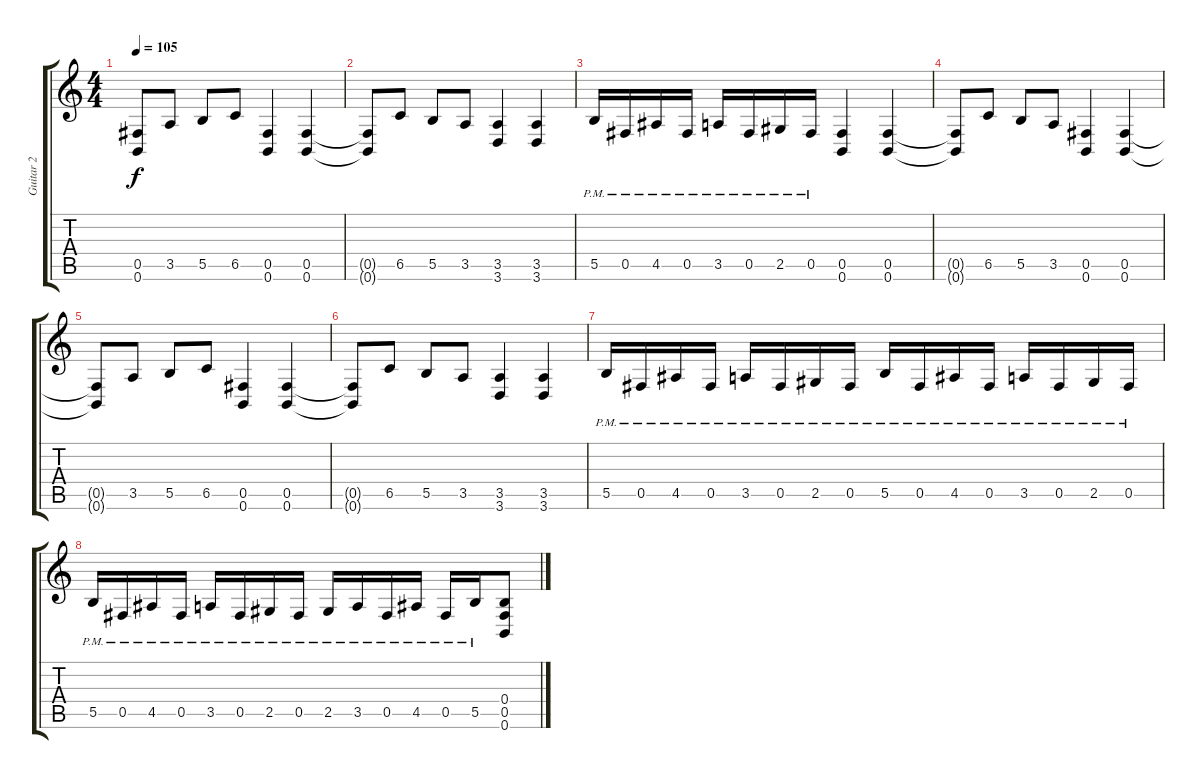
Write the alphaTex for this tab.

\track ("Guitar 2" "Guitar 2") {instrument distortionguitar}
\staff {score tabs}
\tuning (Db4 Ab3 E3 B2 Gb2 B1) {hide}
\ts (4 4)
\tempo 105
\clef g2
\ks c
(0.5{t} 0.6{t}).8{dy f} 3.5.8 5.5.8 6.5.8 (0.5 0.6).4 (0.5 0.6).4 |
(0.5{t} 0.6{t}).8 6.5.8 5.5.8 3.5.8 (3.5 3.6).4 (3.5 3.6).4 |
5.5{pm}.16 0.5{pm}.16 4.5{pm}.16 0.5{pm}.16 3.5{pm}.16 0.5{pm}.16 2.5{pm}.16 0.5{pm}.16 (0.5 0.6).4 (0.5 0.6).4 |
(0.5{t} 0.6{t}).8 6.5.8 5.5.8 3.5.8 (0.5 0.6).4 (0.5 0.6).4 |
(0.5{t} 0.6{t}).8 3.5.8 5.5.8 6.5.8 (0.5 0.6).4 (0.5 0.6).4 |
(0.5{t} 0.6{t}).8 6.5.8 5.5.8 3.5.8 (3.5 3.6).4 (3.5 3.6).4 |
5.5{pm}.16 0.5{pm}.16 4.5{pm}.16 0.5{pm}.16 3.5{pm}.16 0.5{pm}.16 2.5{pm}.16 0.5{pm}.16 5.5{pm}.16 0.5{pm}.16 4.5{pm}.16 0.5{pm}.16 3.5{pm}.16 0.5{pm}.16 2.5{pm}.16 0.5{pm}.16 |
5.5{pm}.16 0.5{pm}.16 4.5{pm}.16 0.5{pm}.16 3.5{pm}.16 0.5{pm}.16 2.5{pm}.16 0.5{pm}.16 2.5{pm}.16 3.5{pm}.16 0.5{pm}.16 4.5{pm}.16 0.5{pm}.16 5.5{pm}.16 (0.4 0.5 0.6).8
